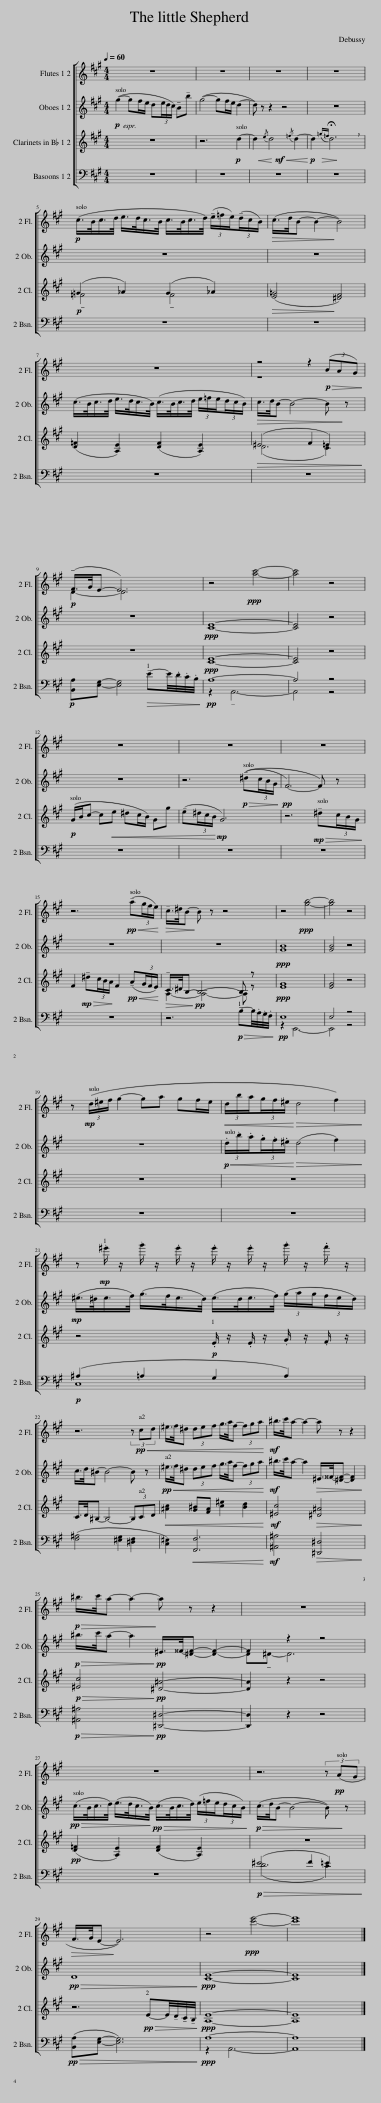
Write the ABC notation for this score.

X:1
%%score [ ( 1 2 ) ( 3 4 ) ( 5 6 ) ( 7 8 ) ]
L:1/8
Q:1/4=60
M:4/4
I:linebreak $
K:A
V:1 treble
V:2 treble
V:3 treble
V:4 treble
V:5 treble
V:6 treble
V:7 bass
V:8 bass
V:1
 z8 | z8 | z8 | z8 |$!p! (c/>B/c/>d/ e/>d/c/>B/ c/>B/c/>d/) (3(!tenuto!e/=f/e/)(3(!tenuto!d/c/B/) | %5
!>(! (c/>d/B- B2-!>)! B4) |$ z8 | z4 z2!p!!>(! (3(BAG)!>)! |$!p! (!tenuto!F/>G/E- E6) | z4!ppp! [ac']4- | %10
 [ac']4 z4 |$ z8 | z8 | z8 |$ z6!pp!!<(! (!tenuto!a(3g/f/e/)!<)! | %15
!>(! !tenuto!c/>^d/B-!>)! B z z4 | z4!ppp! [gb]4- | [gb]4 z4 |$ z!mp! (3(d/^e/f/ g2- ga gf/e/ |!<(! (3d/b/a/(3g/f/^e/!<)!!>(! d4 f2)!>)! |$ %20
 z!mp! .^e'/ z/ .g'/ z/ .e'/ z/ .e'/ z/ .e'/ z/ .g'/ z/ .f'/ z/ |$ z6 (3z!pp!!<(! cd | ^e/>f/^d (3def g/>a/f- (3fga!<)! |!mf! ^b/>c'/a- a2- a z z2 |$!p!!>(! ^b/>c'/a- a2-!>)! a z z2 | %25
 z8 |$ z8 | z6 (3z!pp! (AG |$!>(! F/>G/E-!>)! E6) | z4!ppp! [c'e']4- | %30
 [c'e']8 |] %31
V:2
 x8 | x8 | x8 | x8 |$ x8 | %5
 x8 |$ x8 | z8 |$ D2- D6 | x8 | %10
 x8 |$ x8 | x8 | x8 |$ x8 | %15
 x8 | x8 | x8 |$ x8 | x8 |$ %20
 x8 |$ x8 | x8 | x8 |$ x8 | %25
 x8 |$ x8 | x8 |$ x8 | x8 | %30
 x8 |] %31
V:3
!p! (g2- gf/e/ d(3e/d/c/) !tenuto!B!tenuto!b | (g4- gf/e/ d2- | d) z z2 z4 | z8 |$ z8 | %5
 z8 |$ (c/>B/c/>d/ e/>d/c/>B/) (c/>B/c/>d/ (3e/=f/e/(3d/c/B/) |!>(! c/>d/B- B4- B!>)! z |$ z8 |!ppp! [CE]8- | %10
 [CE]4 z4 |$ z8 | z6!p!!>(! ((!tenuto!^d(3c/B/G/!>)! |!pp! F6-) F) z |$ z8 | %15
 z8 |!ppp! [GB]8 | [GB]4 z4 |$ z8 |!p!!<(! (3.d/.b/.a/(3.g/.f/.^e/!<)!!>(! (d4 f2)!>)! |$ %20
!mp! (^e/>^d/e/>f/) (g/>f/e/>d/) (e/>d/e/>f/) (3(g/a/g/(3f/e/d/) |$ c/>d/^B- B4- B z |!pp!!<(! ^e/>f/^d (3def g/>a/f- (3fga!<)! |!mf! ^b/>c'/a- a2!>(! ^E/>^^F/-[^DF]- [DF]2!>)! |$!p!!>(! ^b/>c'/a- a2!>)!!pp! ^E/>^^F/-[^DF]- [DF]2- | %25
 F2 z2 z4 |$!pp!!>(! (c/>B/c/>d/) (e/>d/c/>B/)!>)!!pp!!>(! (c/>B/c/>d/) (3(e/=f/e/(3d/c/B/)!>)! |!p!!>(! (c/>d/B- B4- B)!>)! z |$!pp!!>(! D8!>)! |!ppp! [CE]8- | %30
 [CE]8 |] %31
V:4
 x8 | x8 | x8 | x8 |$ x8 | %5
 x8 |$ x8 | x8 |$ x8 | x8 | %10
 x8 |$ x8 | x8 | x8 |$ x8 | %15
 x8 | x8 | x8 |$ x8 | x8 |$ %20
 x8 |$ x8 | x8 | x8 |$ x8 | %25
 D!tenuto!^D- D6 |$ x8 | x8 |$ x8 | x8 | %30
 x8 |] %31
V:5
 z8 | z6!p! d2- |!<(! d2!<)!!mf!{/e} d4!<(!{/=f} d2-!<)! |!p! d2!>(!{!fermata!=g!fermata!=f} !breath!!fermata!d6!>)! |$!p! (=G2 _A2) (G2 _A2) | %5
!>(! ([E=G]4!>)! [^DF]4) |$ ([D=F]2 [A,E]2) ([DF]2 [A,E]2) |!>(! (^E4 F2 =E2)!>)! |$ z8 |!ppp! [CE]8- | %10
 [CE]4 z4 |$!p! (G/B/c- c!<(!e ^dc/B/) Gg | (!tenuto!e(3^d/c/B/!<)!!mp! G6) | z6!mp!!>(! !tenuto!^d(3c/B/G/!>)! |$ F2!mp!!>(! !tenuto!^d(3c/B/A/!>)! F2!pp!!<(! (!tenuto!A(3G/F/E/)!<)! | %15
!>(! !tenuto!C/>^D/B,-!>)!!pp! B,4- B, z |!ppp! [EG]8 | [EG]4 z4 |$ z8 | z8 |$ %20
 z4!p! .E/ z/ .E/ z/ .G/ z/ .F/ z/ |$ C/>D/^B,- B,4- (3B,CD |!<(! [^Ac]2 [G^B][FA] [c^e]2 [Bd]2!<)! |!mf! [^Ec]4!>(! [^D^A]4!>)! |$!p!!>(! [^Ec]4!>)!!pp! [^D^A]4- | %25
 [DA]2 z2 z4 |$!pp! ([D=F]2 [A,E]2) ([DF]2 [A,E]2) | z8 |$ z6!pp!!>(! E-E/4!tenuto!D/4!tenuto!C/4!tenuto!B,/4!>)! |!ppp! [A,E]8- | %30
 [A,E]8 |] %31
V:6
 x8 | x8 | x8 | x8 |$ !tenuto!=F4 !tenuto!F4 | %5
 x8 |$ x8 | (D6 C2) |$ x8 | x8 | %10
 x8 |$ x8 | x8 | x8 |$ x8 | %15
 A,2- A,4- A, z | x8 | x8 |$ x8 | x8 |$ %20
 x8 |$ x8 | x8 | x8 |$ x8 | %25
 x8 |$ x8 | x8 |$ x8 | x8 | %30
 x8 |] %31
V:7
 z8 | z8 | z8 | z8 |$ z8 | %5
 z8 |$ z8 | z8 |$!p! [B,,A,][E,G,]- [E,G,]4!>(! !tenuto!E-E/4.D/4.C/4.B,/4!>)! |!pp! A,8- | %10
 A,4 z4 |$ z8 | z8 | z8 |$ z8 | %15
 z6!p!!>(! !tenuto!B,-B,/4.A,/4.G,/4.F,/4!>)! |!pp! E,8 | E,4 z4 |$ z8 | z8 |$ %20
!p! (^A,2 =A,2 G,2 A,2) |$ ([F,^A,]4 [^E,G,]2 [^D,F,]2 | [C,^E,]2)!<(! [F,,F,]6!<)! |!mf! [^A,,^A,]4!>(! [^D,,^D,]4!>)! |$!p!!>(! [^A,,^A,]4!>)!!pp! [^D,,^D,]4- | %25
 [D,,D,]2 z2 z4 |$ z8 |!p!!>(! (^E4 F2 =E2)!>)! |$!pp!!>(! ([B,,A,][E,G,]- [E,G,]6)!>)! |!ppp! A,8- | %30
 A,8 |] %31
V:8
 x8 | x8 | x8 | x8 |$ x8 | %5
 x8 |$ x8 | x8 |$ x8 | z2 !tenuto!A,,6- | %10
 A,,4 z4 |$ x8 | x8 | x8 |$ x8 | %15
 x8 | z2 E,,6- | E,,4 z4 |$ x8 | x8 |$ %20
 C,8 |$ x8 | x8 | x8 |$ x8 | %25
 x8 |$ x8 | (D6 C2) |$ x8 | z2 A,,6- | %30
 A,,8 |] %31
